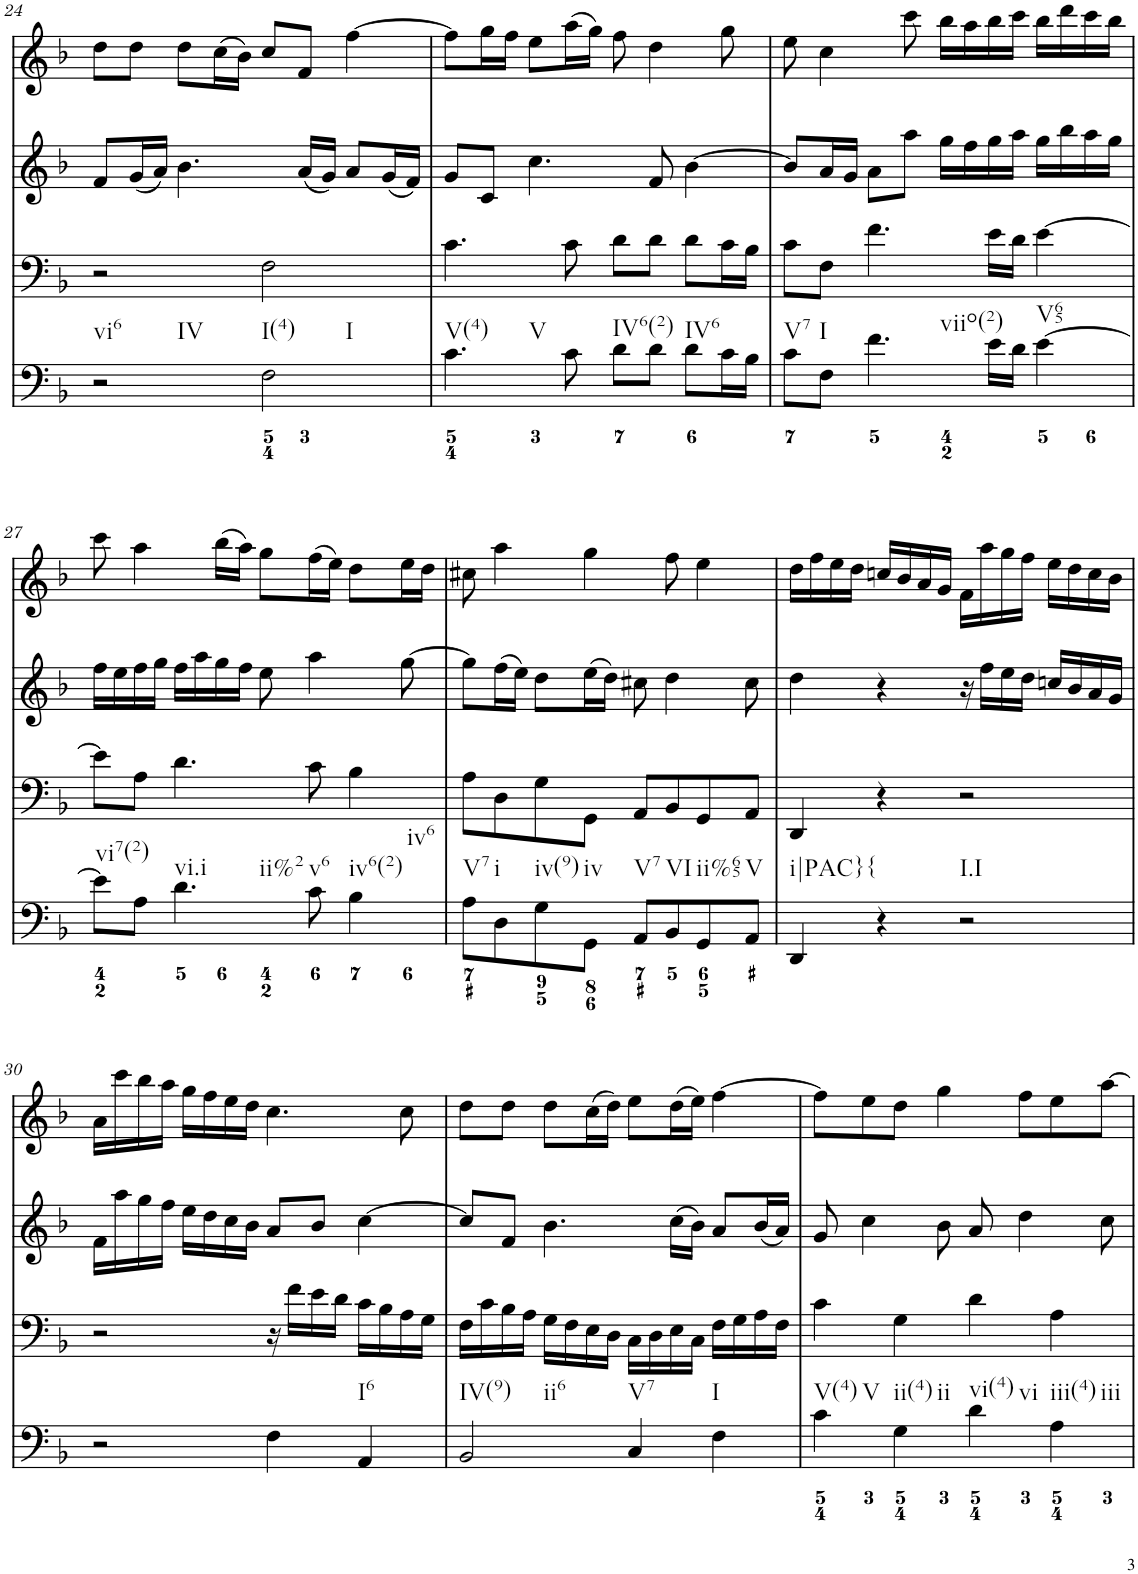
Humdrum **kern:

**kern	**kern	**kern	**kern
*part4	*part3	*part2	*part1
*staff4	*staff3	*staff2	*staff1
*I"Piano	*I"Piano	*I"Piano	*I"Piano
*I'Pno	*I'Pno	*I'Pno	*I'Pno
!!LO:PB:g=z
*clefF4	*clefF4	*clefG2	*clefG2
*k[b-]	*k[b-]	*k[b-]	*k[b-]
*F:	*F:	*F:	*F:
*M4/4	*M4/4	*M4/4	*M4/4
=24	=24	=24	=24
!LO:TX:b:t=vi6	!	!	!
!LO:TX:b:t=IV	!	!	!
2r	2r	8f/L	8dd\L
.	.	(16g/L	8dd\J
.	.	16a/JJ)	.
.	.	4.b-\	8dd\L
.	.	.	(16cc\L
.	.	.	16b-\JJ)
!LO:TX:b:t=I(4)	!	!	!
!LO:TX:b:t=I	!	!	!
2F\	2F\	.	8cc/L
.	.	(16a/LL	8f/J
.	.	16g/JJ)	.
.	.	8a/L	[4ff\
.	.	(16g/L	.
.	.	16f/JJ)	.
=25	=25	=25	=25
!LO:TX:b:t=V(4)	!	!	!
!LO:TX:b:t=V	!	!	!
4.c\	4.c\	8g/L	8ff\L]
.	.	8c/J	16gg\L
.	.	.	16ff\JJ
.	.	4.cc\	8ee\L
8c\	8c\	.	(16aa\L
.	.	.	16gg\JJ)
!LO:TX:b:t=IV6(2)	!	!	!
8d\L	8d\L	.	8ff\
8d\J	8d\J	8f/	4dd\
!LO:TX:b:t=IV6	!	!	!
8d\L	8d\L	[4b-\	.
16c\L	16c\L	.	8gg\
16B-\JJ	16B-\JJ	.	.
=26	=26	=26	=26
!LO:TX:b:t=V7	!	!	!
8c\L	8c\L	8b-/L]	8ee\
!LO:TX:b:t=I	!	!	!
8F\J	8F\J	16a/L	4cc\
.	.	16g/JJ	.
!LO:TX:b:t=viio(2)	!	!	!
4.f\	4.f\	8a\L	.
.	.	8aa\J	8ccc\
.	.	16gg\LL	16bb-\LL
.	.	16ff\	16aa\
16e\LL	16e\LL	16gg\	16bb-\
16d\JJ	16d\JJ	16aa\JJ	16ccc\JJ
!LO:TX:b:t=V65	!	!	!
[4e\	[4e\	16gg\LL	16bb-\LL
.	.	16bb-\	16ddd\
.	.	16aa\	16ccc\
.	.	16gg\JJ	16bb-\JJ
!!LO:LB:g=z
=27	=27	=27	=27
!LO:TX:b:t=vi7(2)	!	!	!
8e\L]	8e\L]	16ff\LL	8ccc\
.	.	16ee\	.
8A\J	8A\J	16ff\	4aa\
.	.	16gg\JJ	.
!LO:TX:b:t=vi.i	!	!	!
!LO:TX:b:t=ii%2	!	!	!
4.d\	4.d\	16ff\LL	.
.	.	16aa\	.
.	.	16gg\	(16bb-\LL
.	.	16ff\JJ	16aa\JJ)
.	.	8ee\	8gg\L
!LO:TX:b:t=v6	!	!	!
8c\	8c\	4aa\	(16ff\L
.	.	.	16ee\JJ)
!LO:TX:b:t=iv6(2)	!	!	!
!LO:TX:b:t=iv6	!	!	!
4B-\	4B-\	.	8dd\L
.	.	[8gg\	16ee\L
.	.	.	16dd\JJ
=28	=28	=28	=28
!LO:TX:b:t=V7	!	!	!
8A\L	8A\L	8gg\L]	8cc#X\
!LO:TX:b:t=i	!	!	!
8D\	8D\	(16ff\L	4aa\
.	.	16ee\JJ)	.
!LO:TX:b:t=iv(9)	!	!	!
8G\	8G\	8dd\L	.
!LO:TX:b:t=iv	!	!	!
8GG\J	8GG\J	(16ee\L	4gg\
.	.	16dd\JJ)	.
!LO:TX:b:t=V7	!	!	!
8AA/L	8AA/L	8cc#X\	.
!LO:TX:b:t=VI	!	!	!
8BB-/	8BB-/	4dd\	8ff\
!LO:TX:b:t=ii%65	!	!	!
8GG/	8GG/	.	4ee\
!LO:TX:b:t=V	!	!	!
8AA/J	8AA/J	8cc#\	.
=29	=29	=29	=29
!LO:TX:b:t=i|PAC}{	!	!	!
4DD/	4DD/	4dd\	16dd\LL
.	.	.	16ff\
.	.	.	16ee\
.	.	.	16dd\JJ
4r	4r	4r	16ccn/LL
.	.	.	16b-/
.	.	.	16a/
.	.	.	16g/JJ
!LO:TX:b:t=I.I	!	!	!
2r	2r	16r	16f\LL
.	.	16ff\LL	16aa\
.	.	16ee\	16gg\
.	.	16dd\JJ	16ff\JJ
.	.	16ccn/LL	16ee\LL
.	.	16b-/	16dd\
.	.	16a/	16cc\
.	.	16g/JJ	16b-\JJ
!!LO:LB:g=z
=30	=30	=30	=30
2r	2r	16f\LL	16a\LL
.	.	16aa\	16ccc\
.	.	16gg\	16bb-\
.	.	16ff\JJ	16aa\JJ
.	.	16ee\LL	16gg\LL
.	.	16dd\	16ff\
.	.	16cc\	16ee\
.	.	16b-\JJ	16dd\JJ
4F\	16r	8a/L	4.cc\
.	16f\LL	.	.
.	16e\	8b-/J	.
.	16d\JJ	.	.
!LO:TX:b:t=I6	!	!	!
4AA/	16c\LL	[4cc\	.
.	16B-\	.	.
.	16A\	.	8cc\
.	16G\JJ	.	.
=31	=31	=31	=31
!LO:TX:b:t=IV(9)	!	!	!
!LO:TX:b:t=ii6	!	!	!
2BB-/	16F\LL	8cc/L]	8dd\L
.	16c\	.	.
.	16B-\	8f/J	8dd\J
.	16A\JJ	.	.
.	16G\LL	4.b-\	8dd\L
.	16F\	.	.
.	16E\	.	(16cc\L
.	16D\JJ	.	16dd\JJ)
!LO:TX:b:t=V7	!	!	!
4C/	16C\LL	.	8ee\L
.	16D\	.	.
.	16E\	(16cc\LL	(16dd\L
.	16C\JJ	16b-\JJ)	16ee\JJ)
!LO:TX:b:t=I	!	!	!
4F\	16F\LL	8a/L	[4ff\
.	16G\	.	.
.	16A\	(16b-/L	.
.	16F\JJ	16a/JJ)	.
=32	=32	=32	=32
!LO:TX:b:t=V(4)	!	!	!
!LO:TX:b:t=V	!	!	!
4c\	4c\	8g/	8ff\L]
.	.	4cc\	8ee\
!LO:TX:b:t=ii(4)	!	!	!
!LO:TX:b:t=ii	!	!	!
4G\	4G\	.	8dd\J
.	.	8b-\	4gg\
!LO:TX:b:t=vi(4)	!	!	!
!LO:TX:b:t=vi	!	!	!
4d\	4d\	8a/	.
.	.	4dd\	8ff\L
!LO:TX:b:t=iii(4)	!	!	!
!LO:TX:b:t=iii	!	!	!
4A\	4A\	.	8ee\
.	.	8cc\	[8aa\J
=	=	=	=
*-	*-	*-	*-
